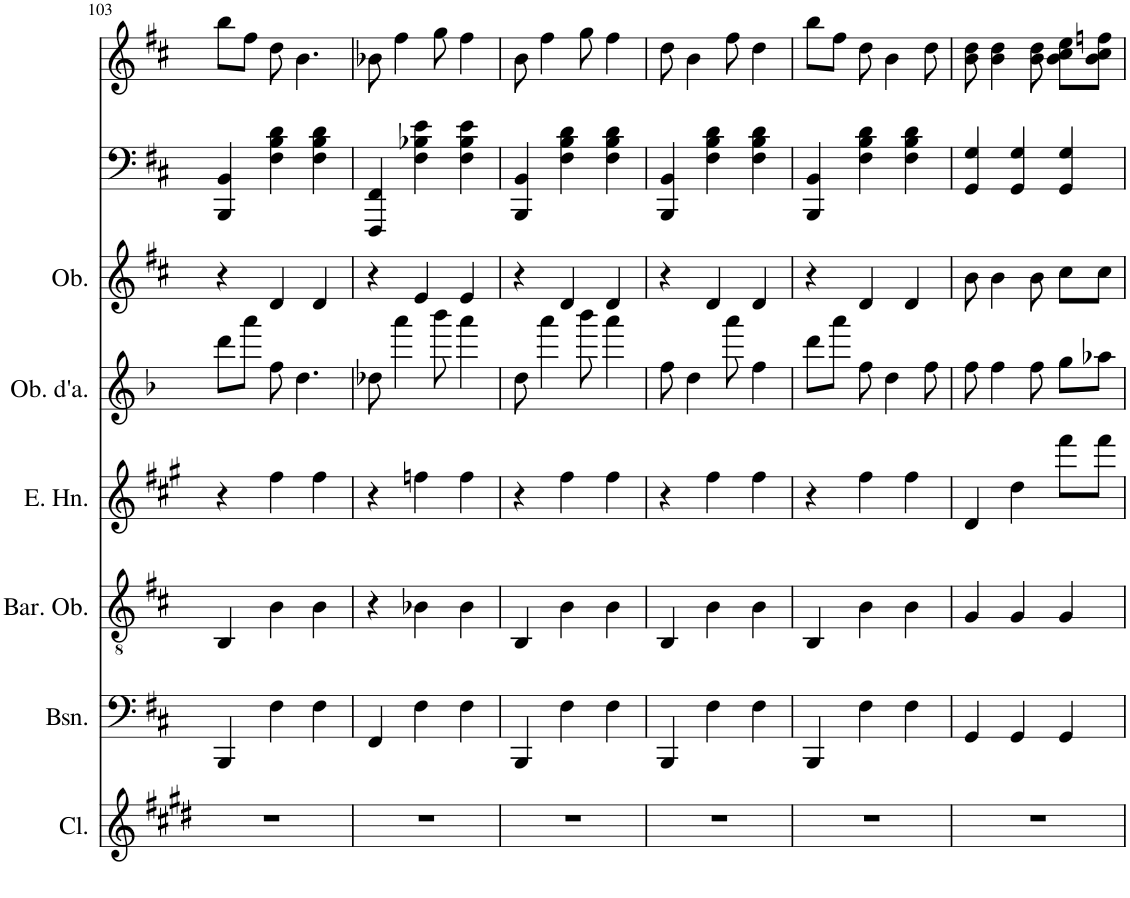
**kern	**kern	**kern	**kern	**kern	**kern	**kern	**kern
*part8	*part7	*part6	*part5	*part4	*part3	*part2	*part1
*staff8	*staff7	*staff6	*staff5	*staff4	*staff3	*staff2	*staff1
*I"Clarinet	*I"Bassoon	*I"Baritone Oboe	*I"English Horn	*I"Oboe d'amore	*I"Oboe	*I"LH-1	*I"RH-1
*I'Cl.	*I'Bsn.	*I'Bar. Ob.	*I'E. Hn.	*I'Ob. d'a.	*I'Ob.	*	*
!!LO:PB:g=z
*clefG2	*clefF4	*clefGv2	*clefG2	*clefG2	*clefG2	*clefF4	*clefG2
*Trd1c2	*	*	*Trd4c7	*Trd2c3	*	*	*
*k[f#c#g#d#]	*k[f#c#]	*k[f#c#]	*k[f#c#g#]	*k[b-]	*k[f#c#]	*k[f#c#]	*k[f#c#]
*M3/4	*M3/4	*M3/4	*M3/4	*M3/4	*M3/4	*M3/4	*M3/4
=103	=103	=103	=103	=103	=103	=103	=103
2.r	4BBB/	4BB/	4r	8ddd\L	4r	4BBB/ 4BB/	8bb\L
.	.	.	.	8aaa\J	.	.	8ff#\J
.	4F#\	4B\	4ff#\	8ff\	4d/	4F#\ 4B\ 4d\	8dd\
.	.	.	.	4.dd\	.	.	4.b\
.	4F#\	4B\	4ff#\	.	4d/	4F#\ 4B\ 4d\	.
=104	=104	=104	=104	=104	=104	=104	=104
2.r	4FF#/	4r	4r	8dd-X\	4r	4FFF#/ 4FF#/	8b-X\
.	.	.	.	4aaa\	.	.	4ff#\
.	4F#\	4B-X\	4ffn\	.	4e/	4F#\ 4B-X\ 4e\	.
.	.	.	.	8bbb-\	.	.	8gg\
.	4F#\	4B-\	4ff\	4aaa\	4e/	4F#\ 4B-\ 4e\	4ff#\
=105	=105	=105	=105	=105	=105	=105	=105
2.r	4BBB/	4BB/	4r	8dd\	4r	4BBB/ 4BB/	8b\
.	.	.	.	4aaa\	.	.	4ff#\
.	4F#\	4B\	4ff#\	.	4d/	4F#\ 4B\ 4d\	.
.	.	.	.	8bbb-\	.	.	8gg\
.	4F#\	4B\	4ff#\	4aaa\	4d/	4F#\ 4B\ 4d\	4ff#\
=106	=106	=106	=106	=106	=106	=106	=106
2.r	4BBB/	4BB/	4r	8ff\	4r	4BBB/ 4BB/	8dd\
.	.	.	.	4dd\	.	.	4b\
.	4F#\	4B\	4ff#\	.	4d/	4F#\ 4B\ 4d\	.
.	.	.	.	8aaa\	.	.	8ff#\
.	4F#\	4B\	4ff#\	4ff\	4d/	4F#\ 4B\ 4d\	4dd\
=107	=107	=107	=107	=107	=107	=107	=107
2.r	4BBB/	4BB/	4r	8ddd\L	4r	4BBB/ 4BB/	8bb\L
.	.	.	.	8aaa\J	.	.	8ff#\J
.	4F#\	4B\	4ff#\	8ff\	4d/	4F#\ 4B\ 4d\	8dd\
.	.	.	.	4dd\	.	.	4b\
.	4F#\	4B\	4ff#\	.	4d/	4F#\ 4B\ 4d\	.
.	.	.	.	8ff\	.	.	8dd\
=108	=108	=108	=108	=108	=108	=108	=108
2.r	4GG/	4G/	4d/	8ff\	8b\	4GG/ 4G/	8b\ 8dd\
.	.	.	.	4ff\	4b\	.	4b\ 4dd\
.	4GG/	4G/	4dd\	.	.	4GG/ 4G/	.
.	.	.	.	8ff\	8b\	.	8b\ 8dd\
.	4GG/	4G/	8fff#\L	8gg\L	8cc#\L	4GG/ 4G/	8b\ 8cc#\ 8ee\L
.	.	.	8fff#\J	8aaa-X\J	8cc#\J	.	8b\ 8cc#\ 8ffn\J
=	=	=	=	=	=	=	=
*-	*-	*-	*-	*-	*-	*-	*-
